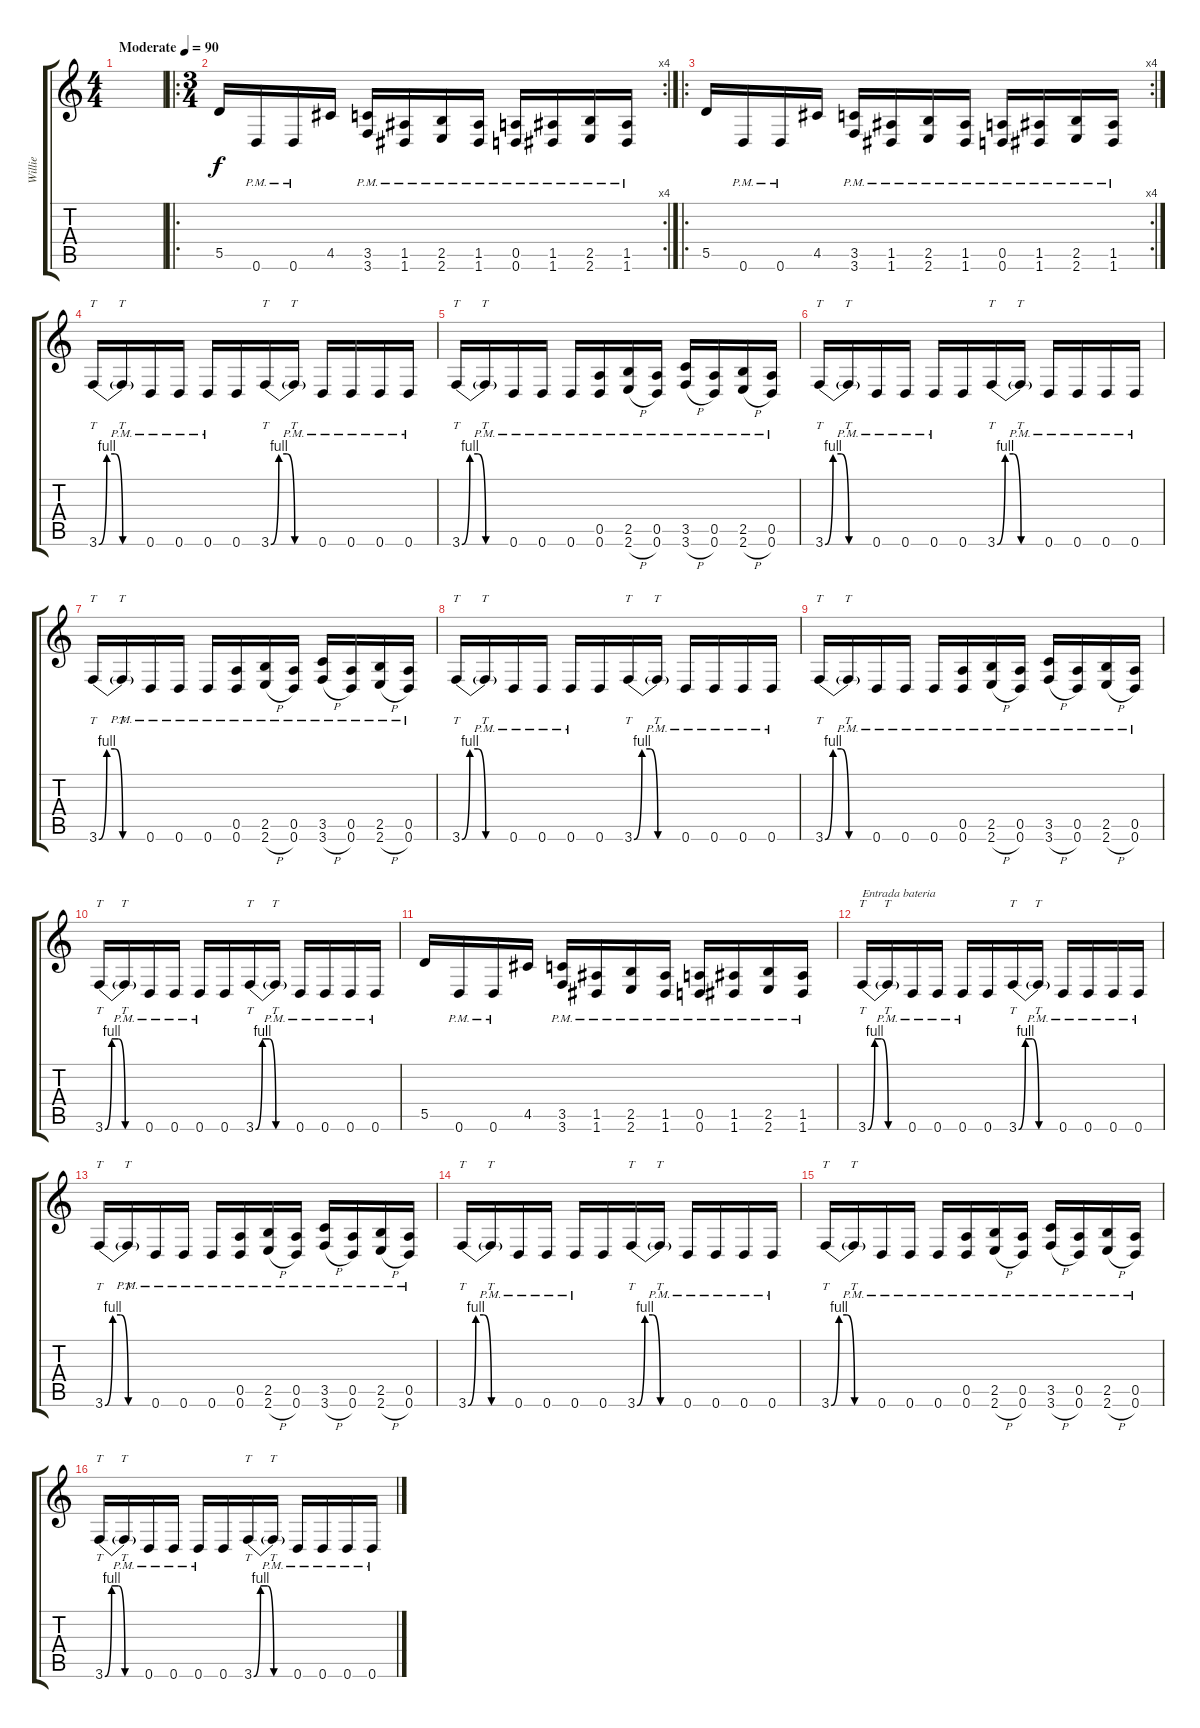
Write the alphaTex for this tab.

\track ("Willie" "Willie") {solo instrument distortionguitar}
\staff {score tabs}
\tuning (E4 B3 G3 D3 A2 D2) {hide}
\ts (4 4)
\tempo (90 "Moderate")
\clef g2
\ks c
|
\ro
\rc 4
\ts (3 4)
5.5.16 0.6{pm}.16 0.6{pm}.16 4.5.16 (3.5{pm} 3.6{pm}).16 (1.5{pm} 1.6{pm}).16 (2.5{pm} 2.6{pm}).16 (1.5{pm} 1.6{pm}).16 (0.5{pm} 0.6{pm}).16 (1.5{pm} 1.6{pm}).16 (2.5{pm} 2.6{pm}).16 (1.5{pm} 1.6{pm}).16 |
\ro
\rc 4
5.5.16 0.6{pm}.16 0.6{pm}.16 4.5.16 (3.5{pm} 3.6{pm}).16 (1.5{pm} 1.6{pm}).16 (2.5{pm} 2.6{pm}).16 (1.5{pm} 1.6{pm}).16 (0.5{pm} 0.6{pm}).16 (1.5{pm} 1.6{pm}).16 (2.5{pm} 2.6{pm}).16 (1.5{pm} 1.6{pm}).16 |
3.6{be (custom 0 0 10 4 20 4 30 0 60 0)}.16{tt} 3.6{pm t}.16{tt} 0.6{pm}.16 0.6{pm}.16 0.6{pm}.16 0.6.16 3.6{be (custom 0 0 10 4 20 4 30 0 60 0)}.16{tt} 3.6{pm t}.16{tt} 0.6{pm}.16 0.6{pm}.16 0.6{pm}.16 0.6{pm}.16 |
3.6{be (custom 0 0 10 4 20 4 30 0 60 0)}.16{tt} 3.6{pm t}.16{tt} 0.6{pm}.16 0.6{pm}.16 0.6{pm}.16 (0.5 0.6{pm}).16 (2.5 2.6{h pm}).16 (0.5 0.6{pm}).16 (3.5 3.6{h pm}).16 (0.5 0.6{pm}).16 (2.5 2.6{h pm}).16 (0.5 0.6{pm}).16 |
3.6{be (custom 0 0 10 4 20 4 30 0 60 0)}.16{tt} 3.6{pm t}.16{tt} 0.6{pm}.16 0.6{pm}.16 0.6{pm}.16 0.6.16 3.6{be (custom 0 0 10 4 20 4 30 0 60 0)}.16{tt} 3.6{pm t}.16{tt} 0.6{pm}.16 0.6{pm}.16 0.6{pm}.16 0.6{pm}.16 |
3.6{be (custom 0 0 10 4 20 4 30 0 60 0)}.16{tt} 3.6{pm t}.16{tt} 0.6{pm}.16 0.6{pm}.16 0.6{pm}.16 (0.5 0.6{pm}).16 (2.5 2.6{h pm}).16 (0.5 0.6{pm}).16 (3.5 3.6{h pm}).16 (0.5 0.6{pm}).16 (2.5 2.6{h pm}).16 (0.5 0.6{pm}).16 |
3.6{be (custom 0 0 10 4 20 4 30 0 60 0)}.16{tt} 3.6{pm t}.16{tt} 0.6{pm}.16 0.6{pm}.16 0.6{pm}.16 0.6.16 3.6{be (custom 0 0 10 4 20 4 30 0 60 0)}.16{tt} 3.6{pm t}.16{tt} 0.6{pm}.16 0.6{pm}.16 0.6{pm}.16 0.6{pm}.16 |
3.6{be (custom 0 0 10 4 20 4 30 0 60 0)}.16{tt} 3.6{pm t}.16{tt} 0.6{pm}.16 0.6{pm}.16 0.6{pm}.16 (0.5 0.6{pm}).16 (2.5 2.6{h pm}).16 (0.5 0.6{pm}).16 (3.5 3.6{h pm}).16 (0.5 0.6{pm}).16 (2.5 2.6{h pm}).16 (0.5 0.6{pm}).16 |
3.6{be (custom 0 0 10 4 20 4 30 0 60 0)}.16{tt} 3.6{pm t}.16{tt} 0.6{pm}.16 0.6{pm}.16 0.6{pm}.16 0.6.16 3.6{be (custom 0 0 10 4 20 4 30 0 60 0)}.16{tt} 3.6{pm t}.16{tt} 0.6{pm}.16 0.6{pm}.16 0.6{pm}.16 0.6{pm}.16 |
5.5.16 0.6{pm}.16 0.6{pm}.16 4.5.16 (3.5{pm} 3.6{pm}).16 (1.5{pm} 1.6{pm}).16 (2.5{pm} 2.6{pm}).16 (1.5{pm} 1.6{pm}).16 (0.5{pm} 0.6{pm}).16 (1.5{pm} 1.6{pm}).16 (2.5{pm} 2.6{pm}).16 (1.5{pm} 1.6{pm}).16 |
3.6{be (custom 0 0 10 4 20 4 30 0 60 0)}.16{tt txt "Entrada bateria"} 3.6{pm t}.16{tt} 0.6{pm}.16 0.6{pm}.16 0.6{pm}.16 0.6.16 3.6{be (custom 0 0 10 4 20 4 30 0 60 0)}.16{tt} 3.6{pm t}.16{tt} 0.6{pm}.16 0.6{pm}.16 0.6{pm}.16 0.6{pm}.16 |
3.6{be (custom 0 0 10 4 20 4 30 0 60 0)}.16{tt} 3.6{pm t}.16{tt} 0.6{pm}.16 0.6{pm}.16 0.6{pm}.16 (0.5 0.6{pm}).16 (2.5 2.6{h pm}).16 (0.5 0.6{pm}).16 (3.5 3.6{h pm}).16 (0.5 0.6{pm}).16 (2.5 2.6{h pm}).16 (0.5 0.6{pm}).16 |
3.6{be (custom 0 0 10 4 20 4 30 0 60 0)}.16{tt} 3.6{pm t}.16{tt} 0.6{pm}.16 0.6{pm}.16 0.6{pm}.16 0.6.16 3.6{be (custom 0 0 10 4 20 4 30 0 60 0)}.16{tt} 3.6{pm t}.16{tt} 0.6{pm}.16 0.6{pm}.16 0.6{pm}.16 0.6{pm}.16 |
3.6{be (custom 0 0 10 4 20 4 30 0 60 0)}.16{tt} 3.6{pm t}.16{tt} 0.6{pm}.16 0.6{pm}.16 0.6{pm}.16 (0.5 0.6{pm}).16 (2.5 2.6{h pm}).16 (0.5 0.6{pm}).16 (3.5 3.6{h pm}).16 (0.5 0.6{pm}).16 (2.5 2.6{h pm}).16 (0.5 0.6{pm}).16 |
3.6{be (custom 0 0 10 4 20 4 30 0 60 0)}.16{tt} 3.6{pm t}.16{tt} 0.6{pm}.16 0.6{pm}.16 0.6{pm}.16 0.6.16 3.6{be (custom 0 0 10 4 20 4 30 0 60 0)}.16{tt} 3.6{pm t}.16{tt} 0.6{pm}.16 0.6{pm}.16 0.6{pm}.16 0.6{pm}.16
